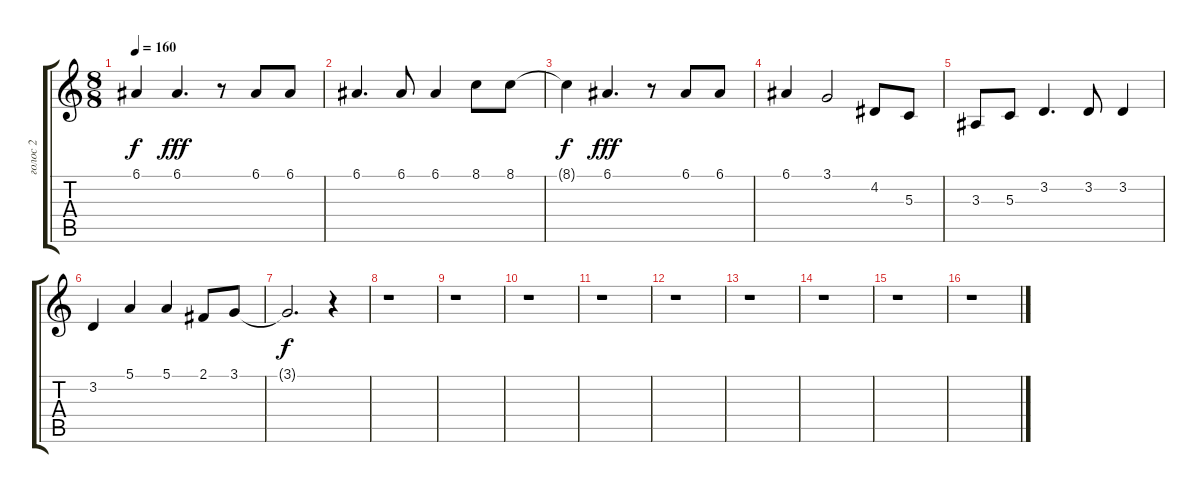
\track ("голос 2" "голос 2") {instrument synthvoice}
\staff {score tabs}
\tuning (E4 B3 G3 D3 A2 E2) {hide}
\ts (8 8)
\tempo 160
\clef g2
\ks c
6.1{t}.4{dy f} 6.1.4{d dy fff} r.8 6.1.8 6.1.8 |
6.1.4{d} 6.1.8 6.1.4 8.1.8 8.1.8 |
8.1{t}.4{dy f} 6.1.4{d dy fff} r.8 6.1.8 6.1.8 |
6.1.4 3.1.2 4.2.8 5.3.8 |
3.3.8 5.3.8 3.2.4{d} 3.2.8 3.2.4 |
3.2.4 5.1.4 5.1.4 2.1.8 3.1.8 |
3.1{t}.2{d dy f} r.4 |
r.1 |
r.1 |
r.1 |
r.1 |
r.1 |
r.1 |
r.1 |
r.1 |
r.1
